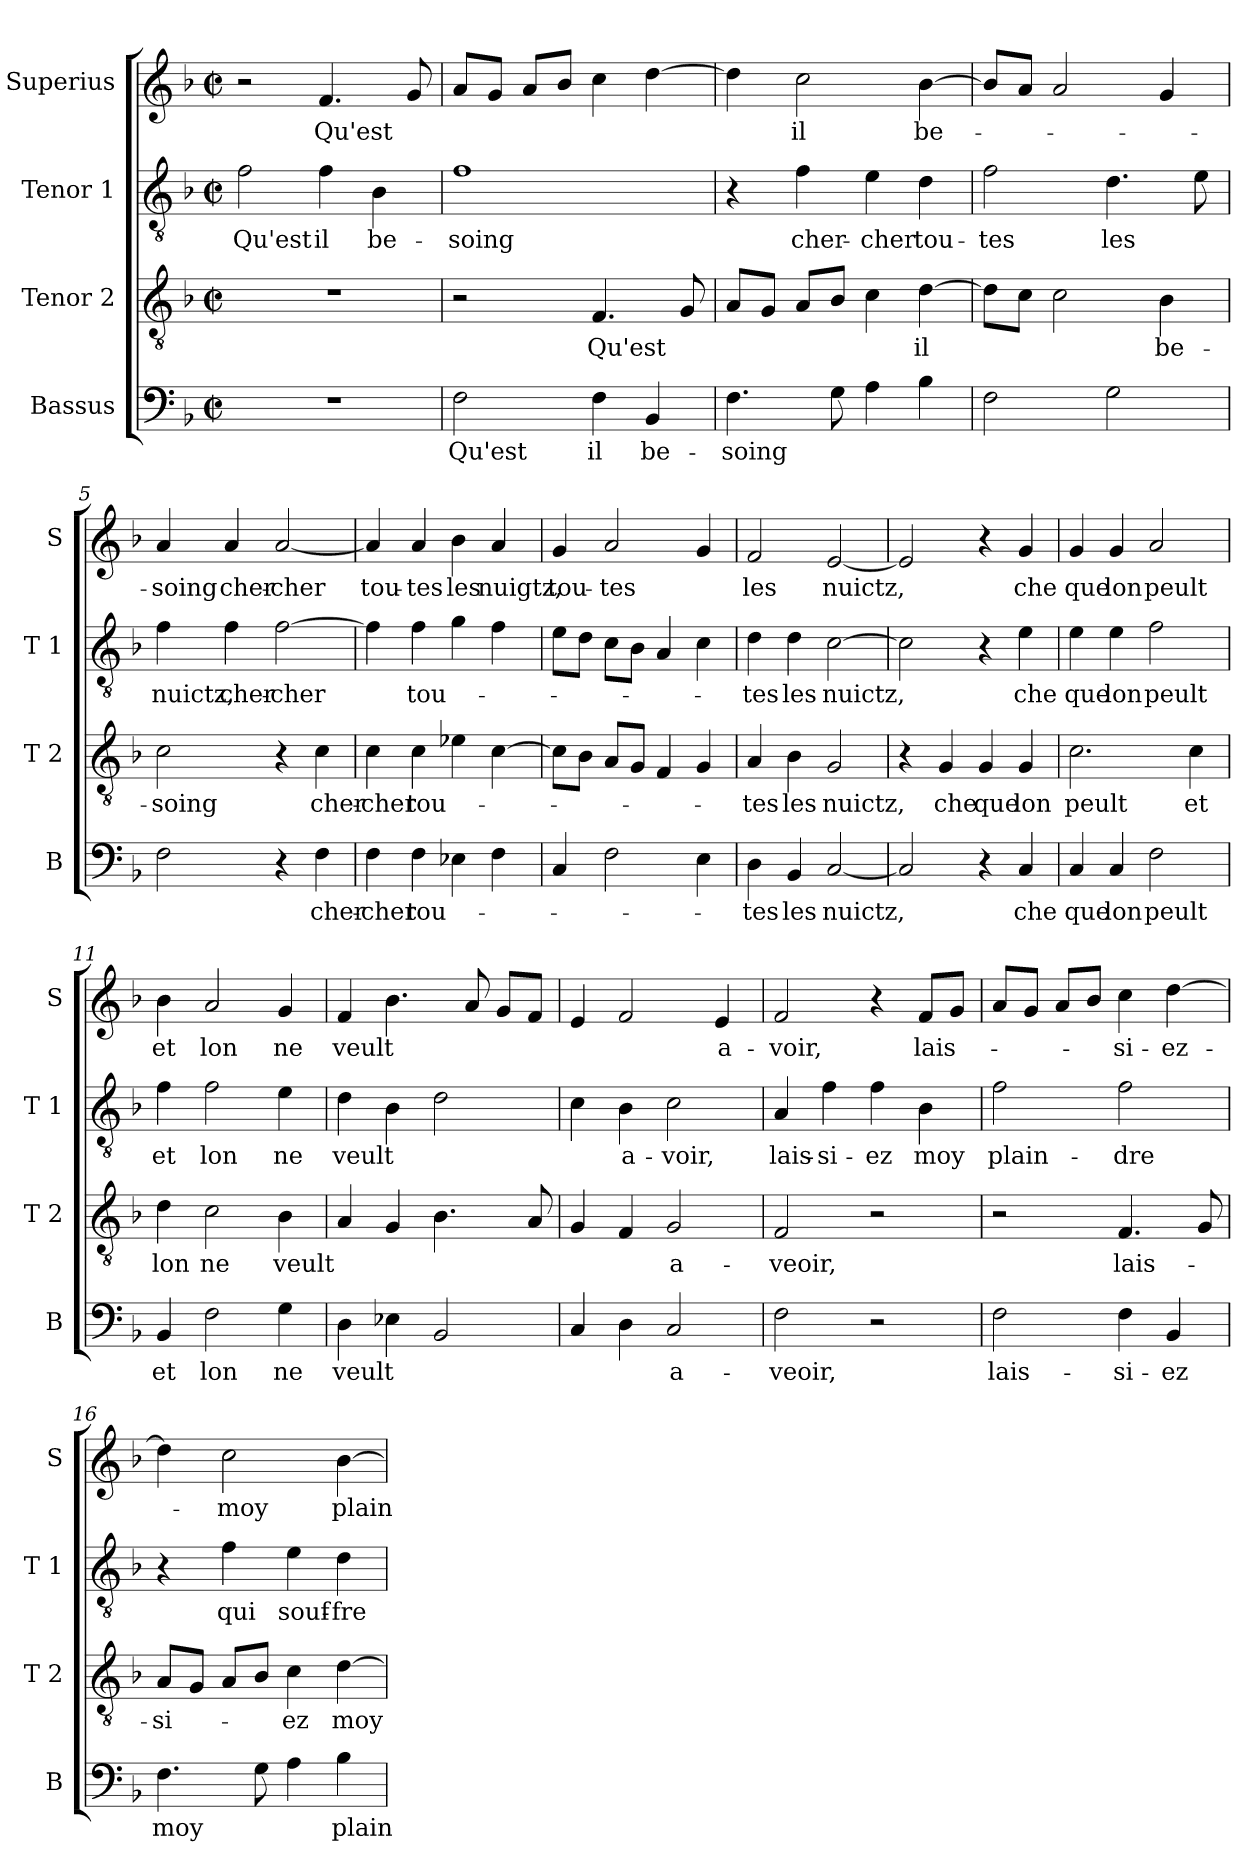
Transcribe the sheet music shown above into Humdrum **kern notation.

**kern	**text	**kern	**text	**kern	**text	**kern	**text
*part4	*part4	*part3	*part3	*part2	*part2	*part1	*part1
*staff4	*staff4	*staff3	*staff3	*staff2	*staff2	*staff1	*staff1
*I"Bassus	*	*I"Tenor 2	*	*I"Tenor 1	*	*I"Superius	*
*I'B	*	*I'T 2	*	*I'T 1	*	*I'S	*
*clefF4	*	*clefGv2	*	*clefGv2	*	*clefG2	*
*k[b-]	*	*k[b-]	*	*k[b-]	*	*k[b-]	*
*F:	*	*F:	*	*F:	*	*F:	*
*M2/2	*	*M2/2	*	*M2/2	*	*M2/2	*
*met(c|)	*	*met(c|)	*	*met(c|)	*	*met(c|)	*
=1	=1	=1	=1	=1	=1	=1	=1
1r	.	1r	.	2f\	Qu'est	2r	.
.	.	.	.	4f\	il	4.f/	Qu'est
.	.	.	.	4B-\	be-	.	.
.	.	.	.	.	.	8g/	.
=2	=2	=2	=2	=2	=2	=2	=2
2F\	Qu'est	2r	.	1f	-soing	8a/L	.
.	.	.	.	.	.	8g/J	.
.	.	.	.	.	.	8a/L	.
.	.	.	.	.	.	8b-/J	.
4F\	il	4.F/	Qu'est	.	.	4cc\	.
4BB-/	be-	.	.	.	.	[4dd\	.
.	.	8G/	.	.	.	.	.
=3	=3	=3	=3	=3	=3	=3	=3
4.F\	-soing	8A/L	.	4r	.	4dd\]	.
.	.	8G/J	.	.	.	.	.
.	.	8A/L	.	4f\	cher-	2cc\	il
8G\	.	8B-/J	.	.	.	.	.
4A\	.	4c\	.	4e\	-cher	.	.
4B-\	.	[4d\	il	4d\	tou-	[4b-\	be-
=4	=4	=4	=4	=4	=4	=4	=4
2F\	.	8d\L]	.	2f\	-tes	8b-/L]	.
.	.	8c\J	.	.	.	8a/J	.
.	.	2c\	.	.	.	2a/	.
2G\	.	.	.	4.d\	les	.	.
.	.	4B-\	be-	.	.	4g/	.
.	.	.	.	8e\	.	.	.
=5	=5	=5	=5	=5	=5	=5	=5
2F\	.	2c\	-soing	4f\	nuictz,	4a/	-soing
.	.	.	.	4f\	cher-	4a/	cher-
4r	.	4r	.	[2f\	-cher	[2a/	-cher
4F\	cher-	4c\	cher-	.	.	.	.
!!LO:LB:g=z
=6	=6	=6	=6	=6	=6	=6	=6
4F\	-cher	4c\	-cher	4f\]	.	4a/]	tou-
4F\	tou-	4c\	tou-	4f\	tou-	4a/	-tes
4E-X\	.	4e-X\	.	4g\	.	4b-\	les
4F\	.	[4c\	.	4f\	.	4a/	nuigtz,
=7	=7	=7	=7	=7	=7	=7	=7
4C/	.	8c\L]	.	8e\L	.	4g/	tou-
.	.	8B-\J	.	8d\J	.	.	.
2F\	.	8A/L	.	8c\L	.	2a/	-tes
.	.	8G/J	.	8B-\J	.	.	.
.	.	4F/	.	4A/	.	.	.
4E\	.	4G/	.	4c\	.	4g/	.
=8	=8	=8	=8	=8	=8	=8	=8
4D\	-tes	4A/	-tes	4d\	-tes	2f/	les
4BB-/	les	4B-\	les	4d\	les	.	.
[2C/	nuictz,	2G/	nuictz,	[2c\	nuictz,	[2e/	nuictz,
=9	=9	=9	=9	=9	=9	=9	=9
2C/]	.	4r	.	2c\]	.	2e/]	.
.	.	4G/	che	.	.	.	.
4r	.	4G/	que	4r	.	4r	.
4C/	che	4G/	lon	4e\	che	4g/	che
=10	=10	=10	=10	=10	=10	=10	=10
4C/	que	2.c\	peult	4e\	que	4g/	que
4C/	lon	.	.	4e\	lon	4g/	lon
2F\	peult	.	.	2f\	peult	2a/	peult
.	.	4c\	et	.	.	.	.
!!LO:LB:g=z
=11	=11	=11	=11	=11	=11	=11	=11
4BB-/	et	4d\	lon	4f\	et	4b-\	et
2F\	lon	2c\	ne	2f\	lon	2a/	lon
4G\	ne	4B-\	veult	4e\	ne	4g/	ne
=12	=12	=12	=12	=12	=12	=12	=12
4D\	veult	4A/	.	4d\	veult	4f/	veult
4E-X\	.	4G/	.	4B-\	.	4.b-\	.
2BB-/	.	4.B-\	.	2d\	.	.	.
.	.	.	.	.	.	8a/	.
.	.	.	.	.	.	8g/L	.
.	.	8A/	.	.	.	8f/J	.
=13	=13	=13	=13	=13	=13	=13	=13
4C/	.	4G/	.	4c\	.	4e/	.
4D\	.	4F/	.	4B-\	a-	2f/	.
2C/	a-	2G/	a-	2c\	-voir,	.	.
.	.	.	.	.	.	4e/	a-
=14	=14	=14	=14	=14	=14	=14	=14
2F\	-veoir,	2F/	-veoir,	4A/	lais-	2f/	-voir,
.	.	.	.	4f\	-si-	.	.
2r	.	2r	.	4f\	-ez	4r	.
.	.	.	.	4B-\	moy	8f/L	lais-
.	.	.	.	.	.	8g/J	.
=15	=15	=15	=15	=15	=15	=15	=15
2F\	lais-	2r	.	2f\	plain-	8a/L	.
.	.	.	.	.	.	8g/J	.
.	.	.	.	.	.	8a/L	.
.	.	.	.	.	.	8b-/J	.
4F\	-si-	4.F/	lais-	2f\	-dre	4cc\	-si-
4BB-/	-ez	.	.	.	.	[4dd\	-ez-
.	.	8G/	.	.	.	.	.
=16	=16	=16	=16	=16	=16	=16	=16
4.F\	moy	8A/L	-si-	4r	.	4dd\]	.
.	.	8G/J	.	.	.	.	.
.	.	8A/L	.	4f\	qui	2cc\	-moy
8G\	.	8B-/J	.	.	.	.	.
4A\	.	4c\	-ez	4e\	souf-	.	.
4B-\	plain-	[4d\	moy-	4d\	-fre	[4b-\	plain-
=	=	=	=	=	=	=	=
*-	*-	*-	*-	*-	*-	*-	*-
